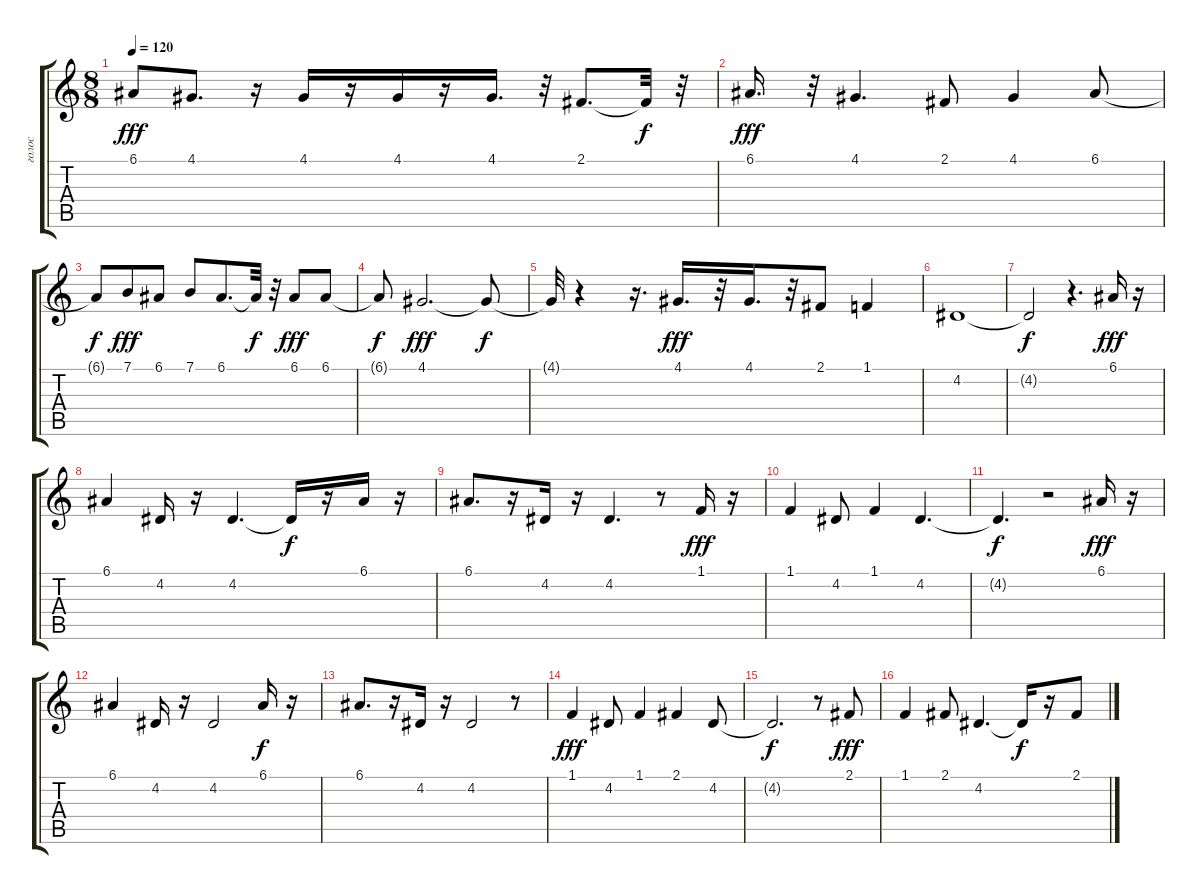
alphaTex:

\track ("голос" "голос") {instrument fx5brightness}
\staff {score tabs}
\tuning (E4 B3 G3 D3 A2 E2) {hide}
\ts (8 8)
\tempo 120
\clef g2
\ks c
6.1.8{dy fff} 4.1.8{d} r.16 4.1.16 r.16 4.1.16 r.16 4.1.16{d} r.32 2.1.8{d} 2.1{t}.32{dy f} r.32 |
6.1.16{d dy fff} r.32 4.1.4{d} 2.1.8 4.1.4 6.1.8 |
6.1{t}.8{dy f} 7.1.8{dy fff} 6.1.8 7.1.8 6.1.8{d} 6.1{t}.32{dy f} r.32 6.1.8{dy fff} 6.1.8 |
6.1{t}.8{dy f} 4.1.2{d dy fff} 4.1{t}.8{dy f} |
4.1{t}.32 r.4 r.16{d} 4.1.16{d dy fff} r.32 4.1.16{d} r.32 2.1.8 1.1.4 |
4.2.1 |
4.2{t}.2{dy f} r.4{d} 6.1.16{dy fff} r.16 |
6.1.4 4.2.16 r.16 4.2.4{d} 4.2{t}.16{dy f} r.16 6.1.16 r.16 |
6.1.8{d} r.16 4.2.16 r.16 4.2.4{d} r.8 1.1.16{dy fff} r.16 |
1.1.4 4.2.8 1.1.4 4.2.4{d} |
4.2{t}.4{d dy f} r.2 6.1.16{dy fff} r.16 |
6.1.4 4.2.16 r.16 4.2.2 6.1.16{dy f} r.16 |
6.1.8{d} r.16 4.2.16 r.16 4.2.2 r.8 |
1.1.4{dy fff} 4.2.8 1.1.4 2.1.4 4.2.8 |
4.2{t}.2{d dy f} r.8 2.1.8{dy fff} |
1.1.4 2.1.8 4.2.4{d} 4.2{t}.16{dy f} r.16 2.1.8
